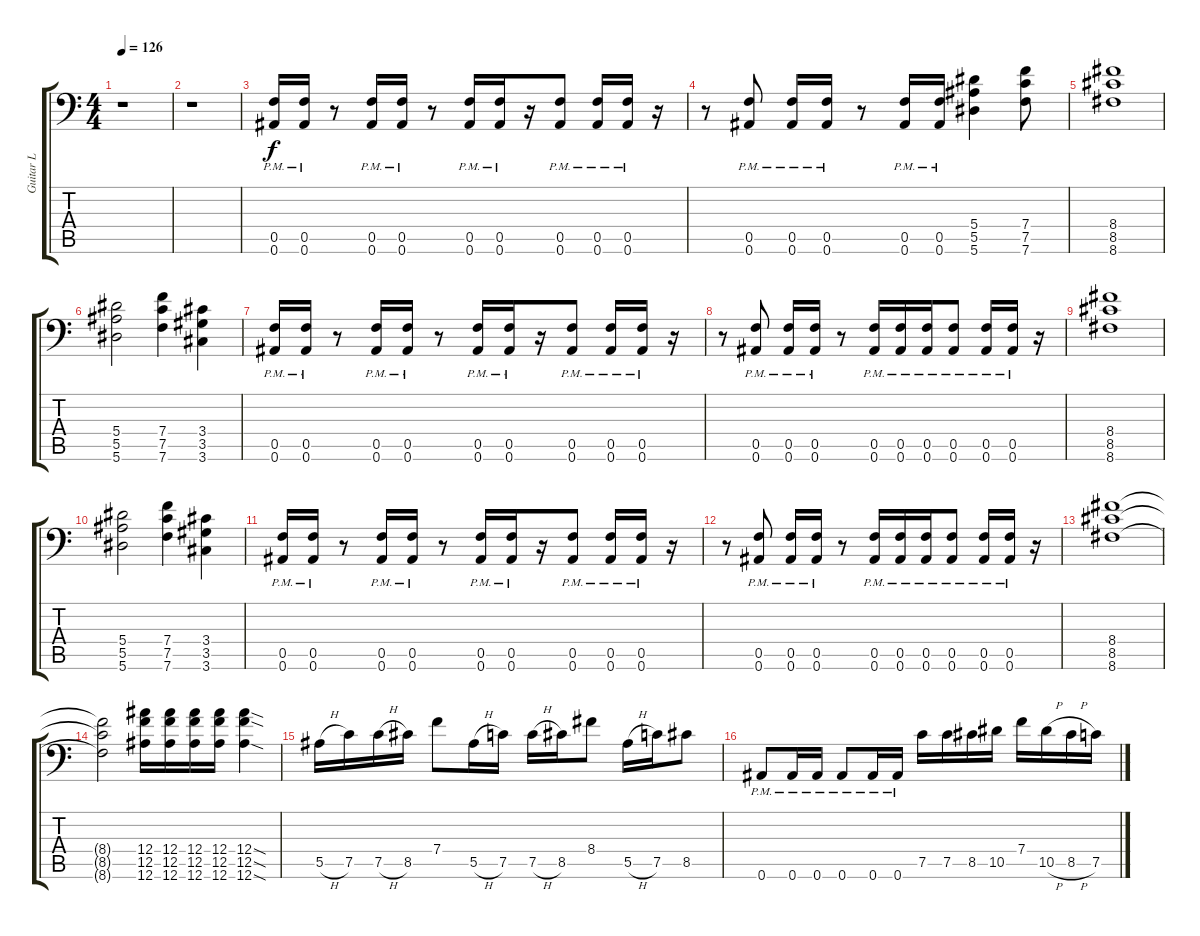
\track ("Guitar L" "Guitar L") {instrument distortionguitar}
\staff {score tabs}
\tuning (C4 G3 Eb3 Bb2 F2 Bb1) {hide}
\ts (4 4)
\tempo 126
\clef f4
\ks c
r.1{dy f} |
r.1 |
(0.5{pm} 0.6{pm}).16 (0.5{pm} 0.6{pm}).16 r.8 (0.5{pm} 0.6{pm}).16 (0.5{pm} 0.6{pm}).16 r.8 (0.5{pm} 0.6{pm}).16 (0.5{pm} 0.6{pm}).16 r.16 (0.5{pm} 0.6{pm}).8 (0.5{pm} 0.6{pm}).16 (0.5{pm} 0.6{pm}).16 r.16 |
r.8 (0.5{pm} 0.6{pm}).8 (0.5{pm} 0.6{pm}).16 (0.5{pm} 0.6{pm}).16 r.8 (0.5{pm} 0.6{pm}).16 (0.5{pm} 0.6{pm}).16 (5.4 5.5 5.6).4 (7.4 7.5 7.6).8 |
(8.4 8.5 8.6).1 |
(5.4 5.5 5.6).2 (7.4 7.5 7.6).4 (3.4 3.5 3.6).4 |
(0.5{pm} 0.6{pm}).16 (0.5{pm} 0.6{pm}).16 r.8 (0.5{pm} 0.6{pm}).16 (0.5{pm} 0.6{pm}).16 r.8 (0.5{pm} 0.6{pm}).16 (0.5{pm} 0.6{pm}).16 r.16 (0.5{pm} 0.6{pm}).8 (0.5{pm} 0.6{pm}).16 (0.5{pm} 0.6{pm}).16 r.16 |
r.8 (0.5{pm} 0.6{pm}).8 (0.5{pm} 0.6{pm}).16 (0.5{pm} 0.6{pm}).16 r.8 (0.5{pm} 0.6{pm}).16 (0.5{pm} 0.6{pm}).16 (0.5{pm} 0.6{pm}).16 (0.5{pm} 0.6{pm}).8 (0.5{pm} 0.6{pm}).16 (0.5{pm} 0.6{pm}).16 r.16 |
(8.4 8.5 8.6).1 |
(5.4 5.5 5.6).2 (7.4 7.5 7.6).4 (3.4 3.5 3.6).4 |
(0.5{pm} 0.6{pm}).16 (0.5{pm} 0.6{pm}).16 r.8 (0.5{pm} 0.6{pm}).16 (0.5{pm} 0.6{pm}).16 r.8 (0.5{pm} 0.6{pm}).16 (0.5{pm} 0.6{pm}).16 r.16 (0.5{pm} 0.6{pm}).8 (0.5{pm} 0.6{pm}).16 (0.5{pm} 0.6{pm}).16 r.16 |
r.8 (0.5{pm} 0.6{pm}).8 (0.5{pm} 0.6{pm}).16 (0.5{pm} 0.6{pm}).16 r.8 (0.5{pm} 0.6{pm}).16 (0.5{pm} 0.6{pm}).16 (0.5{pm} 0.6{pm}).16 (0.5{pm} 0.6{pm}).8 (0.5{pm} 0.6{pm}).16 (0.5{pm} 0.6{pm}).16 r.16 |
(8.4 8.5 8.6).1 |
(8.4{t} 8.5{t} 8.6{t}).2 (12.4 12.5 12.6).16 (12.4 12.5 12.6).16 (12.4 12.5 12.6).16 (12.4 12.5 12.6).16 (12.4{sod} 12.5{sod} 12.6{sod}).4 |
5.5{h}.16 7.5.16 7.5{h}.16 8.5.16 7.4.8 5.5{h}.16 7.5.16 7.5{h}.16 8.5.16 8.4.8 5.5{h}.16 7.5.16 8.5.8 |
0.6{pm}.8 0.6{pm}.16 0.6{pm}.16 0.6{pm}.8 0.6{pm}.16 0.6{pm}.16 7.5.16 7.5.16 8.5.16 10.5.16 7.4.16 10.5{h}.16 8.5{h}.16 7.5.16
